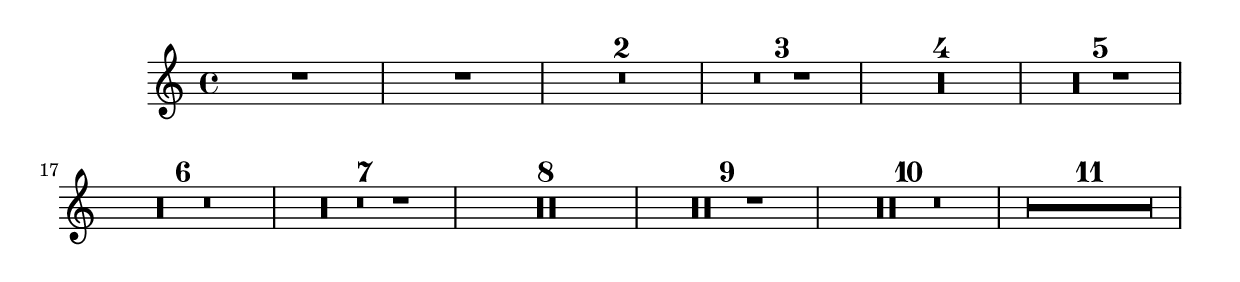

\version "1.9.2"

\header{
texidoc="
If @code{Score.skipBars} is set,
the signs for four, two, and one measure rest are combined to
produce the graphical representation of rests for up to 10 bars.
The number of bars will be written above the sign.
"
}

thenotes = \notes \relative cis' {
\property Score. skipBars = ##t
\time 4/4
R1 |
R1*1 |
R1*2 |
R1*3 |
R1*4 |
R1*5 |
R1*6 |
R1*7 |
R1*8 |
R1*9 |
R1*10 |
R1*11 | 
}

\score { < \context Staff \thenotes

	>
}

